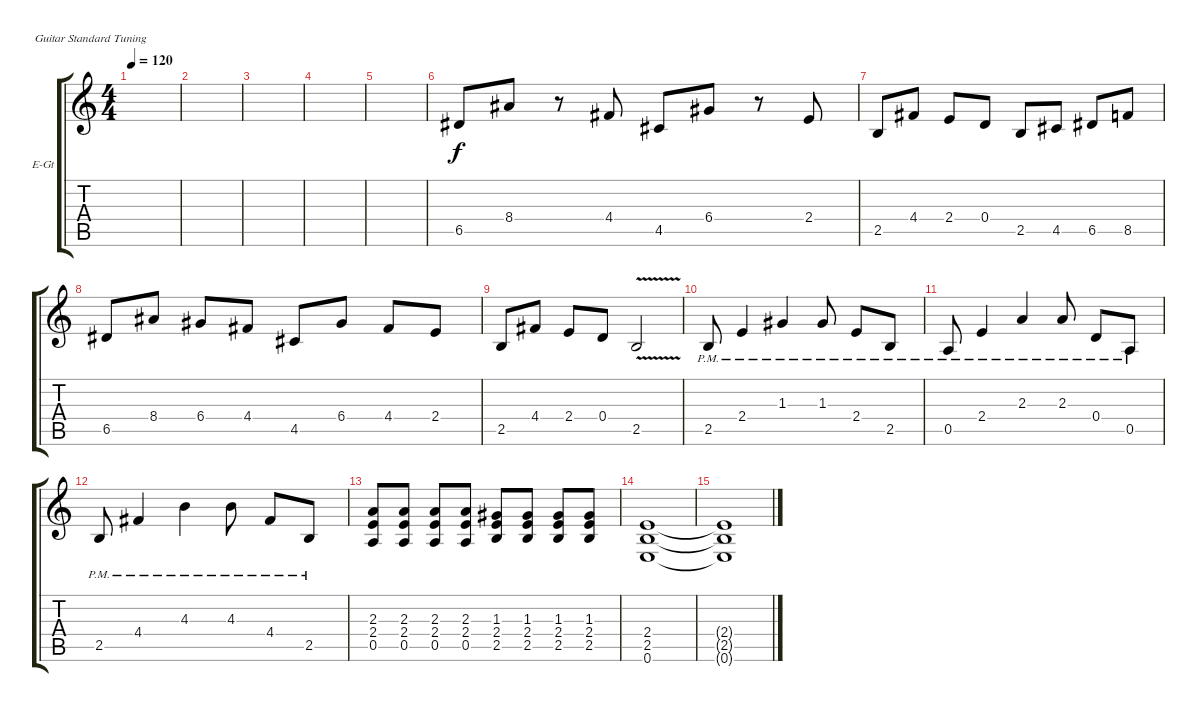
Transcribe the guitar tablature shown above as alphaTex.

\defaultSystemsLayout 4
\bracketExtendMode groupsimilarinstruments
\firstSystemTrackNameOrientation horizontal
\otherSystemsTrackNameOrientation horizontal
\track ("Electric Guitar" "E-Gt") {instrument distortionguitar}
\staff {score tabs}
\tuning (E4 B3 G3 D3 A2 E2)
\ts (4 4)
\tempo 120
\clef g2
\ks c
|
|
|
|
|
6.5.8 8.4.8 r.8 4.4.8 4.5.8 6.4.8 r.8 2.4.8 |
2.5.8 4.4.8 2.4.8 0.4.8 2.5.8 4.5.8 6.5.8 8.5.8 |
6.5.8 8.4.8 6.4.8 4.4.8 4.5.8 6.4.8 4.4.8 2.4.8 |
2.5.8 4.4.8 2.4.8 0.4.8 2.5{v}.2 |
2.5{pm}.8 2.4{pm}.4 1.3{pm}.4 1.3{pm}.8 2.4{pm}.8 2.5{pm}.8 |
0.5{pm}.8 2.4{pm}.4 2.3{pm}.4 2.3{pm}.8 0.4{pm}.8 0.5{pm}.8 |
2.5{pm}.8 4.4{pm}.4 4.3{pm}.4 4.3{pm}.8 4.4{pm}.8 2.5{pm}.8 |
(0.5 2.4 2.3).8 (2.4 2.3 0.5).8 (2.3 0.5 2.4).8 (2.4 0.5 2.3).8 (2.5 2.4 1.3).8 (2.4 1.3 2.5).8 (2.5 2.4 1.3).8 (2.5 1.3 2.4).8 |
(0.6 2.5 2.4).1 |
(2.4{t} 2.5{t} 0.6{t}).1
